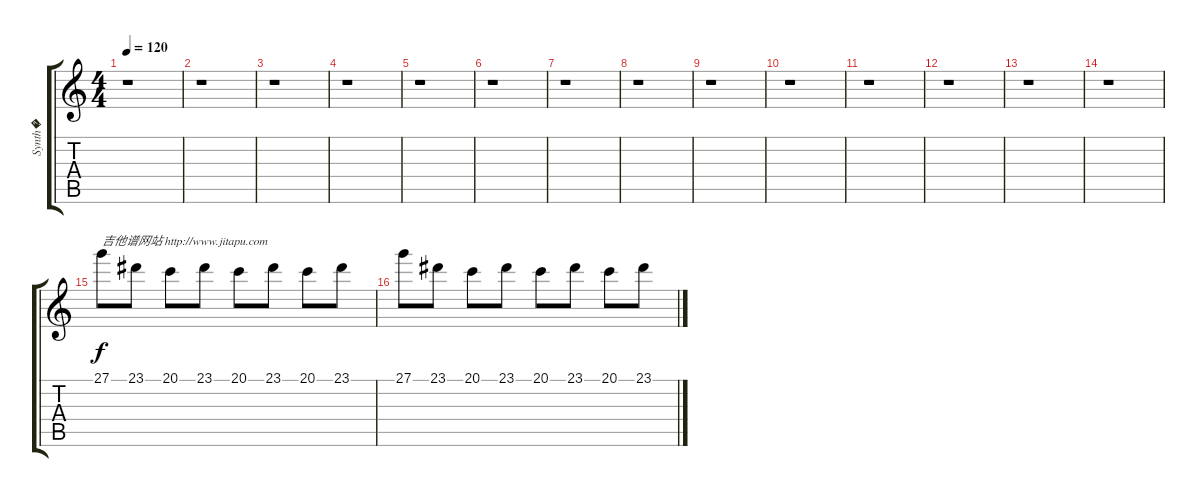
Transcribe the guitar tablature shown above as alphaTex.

\track ("Synth�" "Synth�") {instrument acousticgrandpiano}
\staff {score tabs}
\tuning (E4 B3 G3 D3 A2 E2) {hide}
\ts (4 4)
\tempo 120
\clef g2
\ks c
r.1{dy f} |
r.1 |
r.1 |
r.1 |
r.1 |
r.1 |
r.1 |
r.1 |
r.1 |
r.1 |
r.1 |
r.1 |
r.1 |
r.1 |
27.1.8{txt "吉他谱网站 http://www.jitapu.com"} 23.1.8 20.1.8 23.1.8 20.1.8 23.1.8 20.1.8 23.1.8 |
27.1.8 23.1.8 20.1.8 23.1.8 20.1.8 23.1.8 20.1.8 23.1.8
